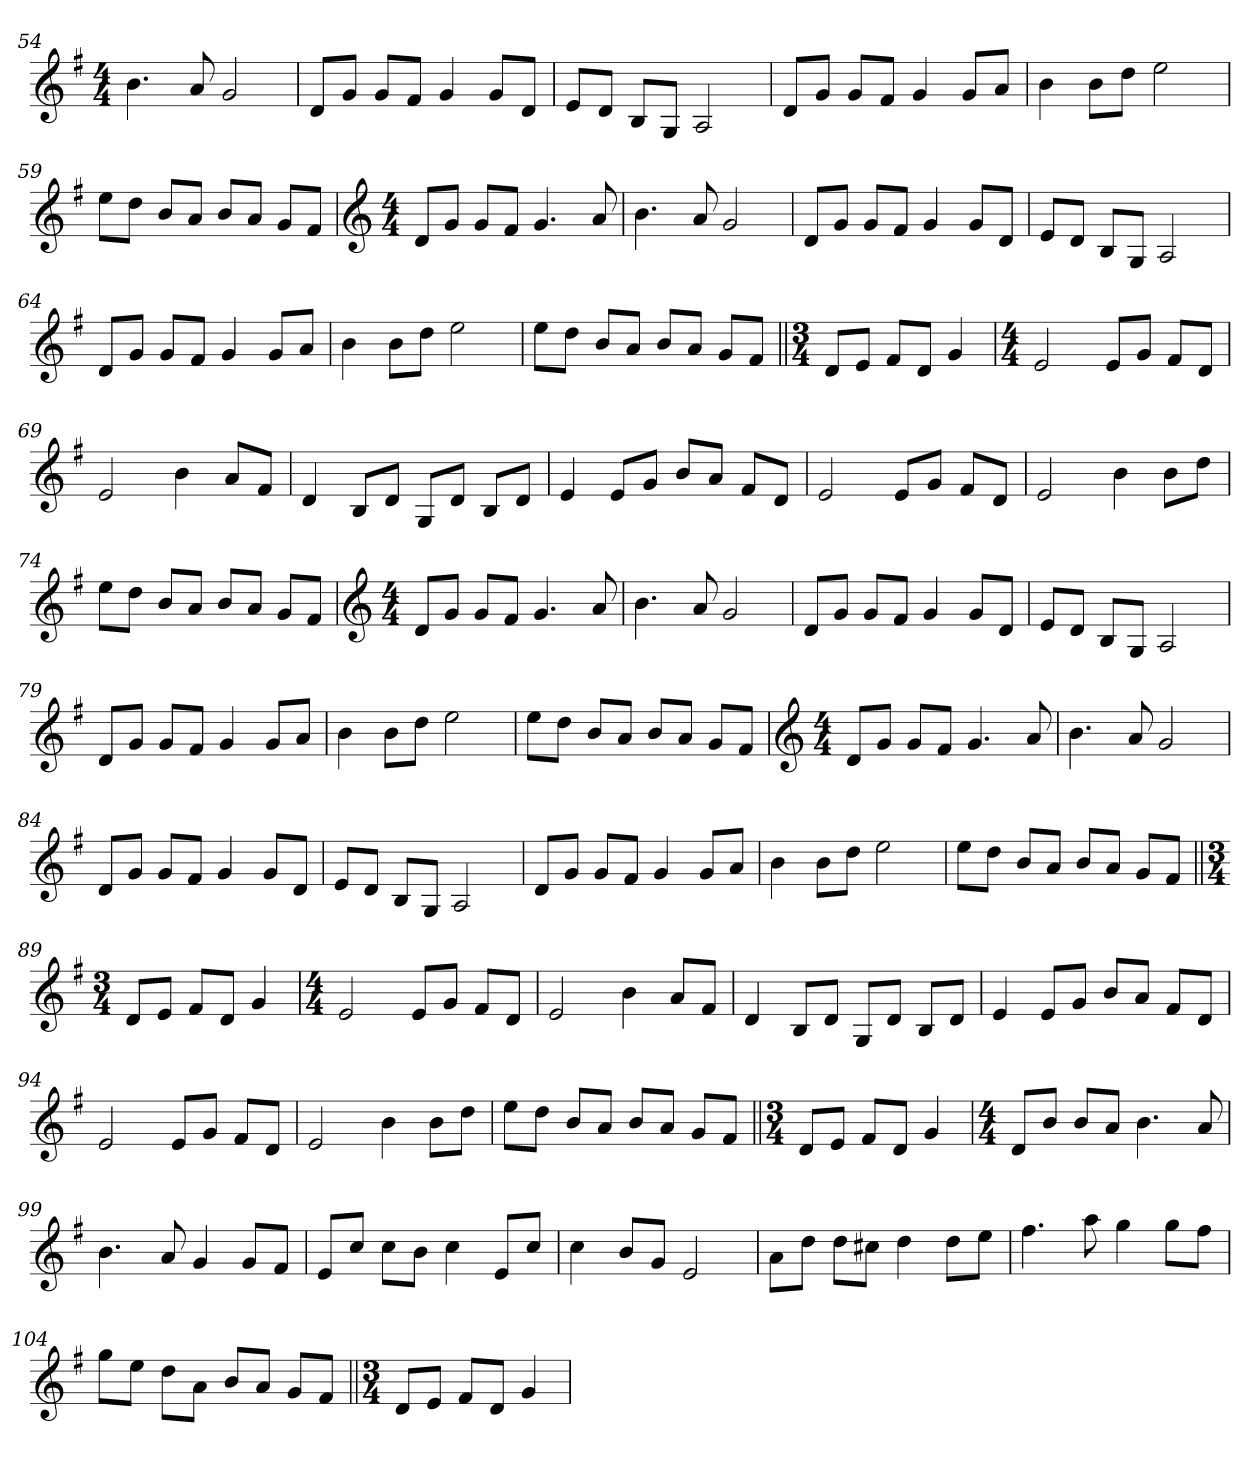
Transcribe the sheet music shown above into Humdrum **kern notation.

**kern
*part1
*staff1
*clefG2
*k[f#]
*G:
*M4/4
=54
4.b\
8a/
2g/
=55
8d/L
8g/J
8g/L
8f#/J
4g/
8g/L
8d/J
!!LO:LB:g=z
=56
8e/L
8d/J
8B/L
8G/J
2A/
=57
8d/L
8g/J
8g/L
8f#/J
4g/
8g/L
8a/J
=58
4b\
8b\L
8dd\J
2ee\
=59
8ee\L
8dd\J
8b/L
8a/J
8b/L
8a/J
8g/L
8f#/J
=60
*clefG2
*M4/4
8d/L
8g/J
8g/L
8f#/J
4.g/
8a/
=61
4.b\
8a/
2g/
!!LO:PB:g=z
=62
8d/L
8g/J
8g/L
8f#/J
4g/
8g/L
8d/J
=63
8e/L
8d/J
8B/L
8G/J
2A/
=64
8d/L
8g/J
8g/L
8f#/J
4g/
8g/L
8a/J
=65
4b\
8b\L
8dd\J
2ee\
=66
8ee\L
8dd\J
8b/L
8a/J
8b/L
8a/J
8g/L
8f#/J
=67||
*M3/4
8d/L
8e/J
8f#/L
8d/J
4g/
!!LO:LB:g=z
=68
*M4/4
2e/
8e/L
8g/J
8f#/L
8d/J
=69
2e/
4b\
8a/L
8f#/J
=70
4d/
8B/L
8d/J
8G/L
8d/J
8B/L
8d/J
=71
4e/
8e/L
8g/J
8b/L
8a/J
8f#/L
8d/J
=72
2e/
8e/L
8g/J
8f#/L
8d/J
=73
2e/
4b\
8b\L
8dd\J
!!LO:LB:g=z
=74
8ee\L
8dd\J
8b/L
8a/J
8b/L
8a/J
8g/L
8f#/J
=75
*clefG2
*M4/4
8d/L
8g/J
8g/L
8f#/J
4.g/
8a/
=76
4.b\
8a/
2g/
=77
8d/L
8g/J
8g/L
8f#/J
4g/
8g/L
8d/J
=78
8e/L
8d/J
8B/L
8G/J
2A/
=79
8d/L
8g/J
8g/L
8f#/J
4g/
8g/L
8a/J
!!LO:LB:g=z
=80
4b\
8b\L
8dd\J
2ee\
=81
8ee\L
8dd\J
8b/L
8a/J
8b/L
8a/J
8g/L
8f#/J
=82
*clefG2
*M4/4
8d/L
8g/J
8g/L
8f#/J
4.g/
8a/
=83
4.b\
8a/
2g/
=84
8d/L
8g/J
8g/L
8f#/J
4g/
8g/L
8d/J
=85
8e/L
8d/J
8B/L
8G/J
2A/
!!LO:LB:g=z
=86
8d/L
8g/J
8g/L
8f#/J
4g/
8g/L
8a/J
=87
4b\
8b\L
8dd\J
2ee\
=88
8ee\L
8dd\J
8b/L
8a/J
8b/L
8a/J
8g/L
8f#/J
=89||
*M3/4
8d/L
8e/J
8f#/L
8d/J
4g/
=90
*M4/4
2e/
8e/L
8g/J
8f#/L
8d/J
=91
2e/
4b\
8a/L
8f#/J
!!LO:LB:g=z
=92
4d/
8B/L
8d/J
8G/L
8d/J
8B/L
8d/J
=93
4e/
8e/L
8g/J
8b/L
8a/J
8f#/L
8d/J
=94
2e/
8e/L
8g/J
8f#/L
8d/J
=95
2e/
4b\
8b\L
8dd\J
=96
8ee\L
8dd\J
8b/L
8a/J
8b/L
8a/J
8g/L
8f#/J
=97||
*M3/4
8d/L
8e/J
8f#/L
8d/J
4g/
!!LO:LB:g=z
=98
*M4/4
8d/L
8b/J
8b/L
8a/J
4.b\
8a/
=99
4.b\
8a/
4g/
8g/L
8f#/J
=100
8e/L
8cc/J
8cc\L
8b\J
4cc\
8e/L
8cc/J
=101
4cc\
8b/L
8g/J
2e/
=102
8a\L
8dd\J
8dd\L
8cc#X\J
4dd\
8dd\L
8ee\J
=103
4.ff#\
8aa\
4gg\
8gg\L
8ff#\J
!!LO:LB:g=z
=104
8gg\L
8ee\J
8dd\L
8a\J
8b/L
8a/J
8g/L
8f#/J
=105||
*M3/4
8d/L
8e/J
8f#/L
8d/J
4g/
=
*-
